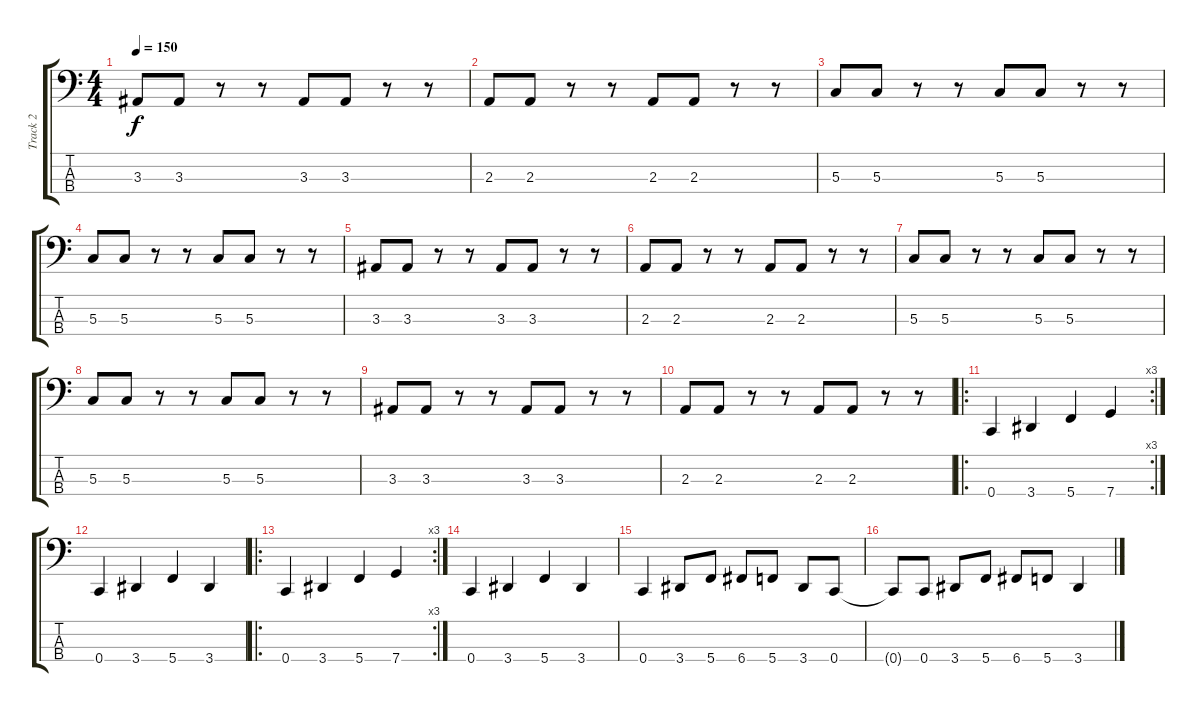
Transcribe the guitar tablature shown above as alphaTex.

\track ("Track 2" "Track 2") {instrument fretlessbass}
\staff {score tabs}
\tuning (F2 C2 G1 C1) {hide}
\ts (4 4)
\tempo 150
\clef f4
\ks c
3.3.8{dy f} 3.3.8 r.8 r.8 3.3.8 3.3.8 r.8 r.8 |
2.3.8 2.3.8 r.8 r.8 2.3.8 2.3.8 r.8 r.8 |
5.3.8 5.3.8 r.8 r.8 5.3.8 5.3.8 r.8 r.8 |
5.3.8 5.3.8 r.8 r.8 5.3.8 5.3.8 r.8 r.8 |
3.3.8 3.3.8 r.8 r.8 3.3.8 3.3.8 r.8 r.8 |
2.3.8 2.3.8 r.8 r.8 2.3.8 2.3.8 r.8 r.8 |
5.3.8 5.3.8 r.8 r.8 5.3.8 5.3.8 r.8 r.8 |
5.3.8 5.3.8 r.8 r.8 5.3.8 5.3.8 r.8 r.8 |
3.3.8 3.3.8 r.8 r.8 3.3.8 3.3.8 r.8 r.8 |
2.3.8 2.3.8 r.8 r.8 2.3.8 2.3.8 r.8 r.8 |
\ro
\rc 3
0.4.4 3.4.4 5.4.4 7.4.4 |
0.4.4 3.4.4 5.4.4 3.4.4 |
\ro
\rc 3
0.4.4 3.4.4 5.4.4 7.4.4 |
0.4.4 3.4.4 5.4.4 3.4.4 |
0.4.4 3.4.8 5.4.8 6.4.8 5.4.8 3.4.8 0.4.8 |
0.4{t}.8 0.4.8 3.4.8 5.4.8 6.4.8 5.4.8 3.4.4
